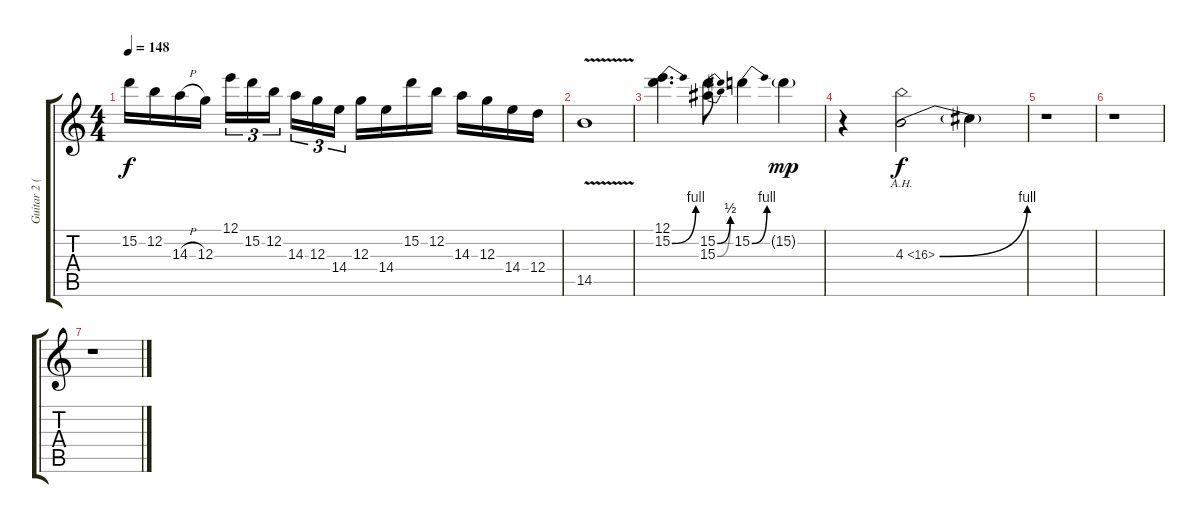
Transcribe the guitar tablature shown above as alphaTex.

\track ("Guitar 2 (Solo)" "Guitar 2 (") {instrument distortionguitar}
\staff {score tabs}
\tuning (E4 B3 G3 D3 A2 E2) {hide}
\ts (4 4)
\tempo 148
\clef g2
\ks c
15.2.16{dy f} 12.2.16 14.3{h}.16 12.3.16 12.1.16{tu (3 2)} 15.2.16{tu (3 2)} 12.2.16{tu (3 2)} 14.3.16{tu (3 2)} 12.3.16{tu (3 2)} 14.4.16{tu (3 2)} 12.3.16 14.4.16 15.2.16 12.2.16 14.3.16 12.3.16 14.4.16 12.4.16 |
14.5{v}.1 |
(12.1 15.2{be (bend 0 0 60 4)}).4{d} (15.2{be (bend 0 0 60 2)} 15.3{be (bend 0 0 60 2)}).8 15.2{be (bend 0 0 60 4)}.4 15.2{g}.4{dy mp} |
r.4 4.3{be (bend 0 0 60 4) ah 12}.2{dy f} 4.3{t}.4 |
r.1 |
r.1 |
r.1
